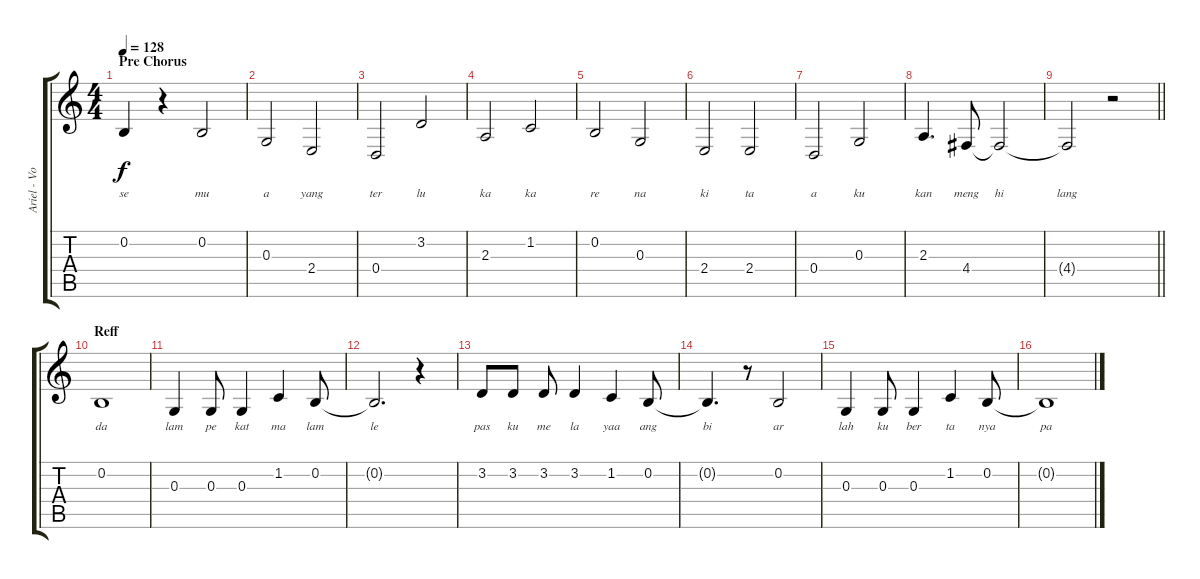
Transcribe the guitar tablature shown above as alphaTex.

\track ("Ariel - Vocal" "Ariel - Vo") {instrument viola}
\staff {score tabs}
\tuning (E4 B3 G3 D3 A2 E2) {hide}
\ts (4 4)
\section ("" "Pre Chorus")
\tempo 128
\clef g2
\ks c
0.2{t}.4{lyrics (0 "") lyrics (1 "se") lyrics (2 "") lyrics (3 "") lyrics (4 "") dy f} r.4 0.2.2{lyrics (0 "") lyrics (1 "mu") lyrics (2 "") lyrics (3 "") lyrics (4 "")} |
0.3.2{lyrics (0 "") lyrics (1 "a") lyrics (2 "") lyrics (3 "") lyrics (4 "")} 2.4.2{lyrics (0 "") lyrics (1 "yang") lyrics (2 "") lyrics (3 "") lyrics (4 "")} |
0.4.2{lyrics (0 "") lyrics (1 "ter") lyrics (2 "") lyrics (3 "") lyrics (4 "")} 3.2.2{lyrics (0 "") lyrics (1 "lu") lyrics (2 "") lyrics (3 "") lyrics (4 "")} |
2.3.2{lyrics (0 "") lyrics (1 "ka") lyrics (2 "") lyrics (3 "") lyrics (4 "")} 1.2.2{lyrics (0 "") lyrics (1 "ka") lyrics (2 "") lyrics (3 "") lyrics (4 "")} |
0.2.2{lyrics (0 "") lyrics (1 "re") lyrics (2 "") lyrics (3 "") lyrics (4 "")} 0.3.2{lyrics (0 "") lyrics (1 "na") lyrics (2 "") lyrics (3 "") lyrics (4 "")} |
2.4.2{lyrics (0 "") lyrics (1 "ki") lyrics (2 "") lyrics (3 "") lyrics (4 "")} 2.4.2{lyrics (0 "") lyrics (1 "ta") lyrics (2 "") lyrics (3 "") lyrics (4 "")} |
0.4.2{lyrics (0 "") lyrics (1 "a") lyrics (2 "") lyrics (3 "") lyrics (4 "")} 0.3.2{lyrics (0 "") lyrics (1 "ku") lyrics (2 "") lyrics (3 "") lyrics (4 "")} |
2.3.4{d lyrics (0 "") lyrics (1 "kan") lyrics (2 "") lyrics (3 "") lyrics (4 "")} 4.4.8{lyrics (0 "") lyrics (1 "meng") lyrics (2 "") lyrics (3 "") lyrics (4 "")} 4.4{t}.2{lyrics (0 "") lyrics (1 "hi") lyrics (2 "") lyrics (3 "") lyrics (4 "")} |
\barLineRight lightlight
4.4{t}.2{lyrics (0 "") lyrics (1 "lang") lyrics (2 "") lyrics (3 "") lyrics (4 "")} r.2 |
\section ("" "Reff")
0.2.1{lyrics (0 "") lyrics (1 "da") lyrics (2 "") lyrics (3 "") lyrics (4 "")} |
0.3.4{lyrics (0 "") lyrics (1 "lam") lyrics (2 "") lyrics (3 "") lyrics (4 "")} 0.3.8{lyrics (0 "") lyrics (1 "pe") lyrics (2 "") lyrics (3 "") lyrics (4 "")} 0.3.4{lyrics (0 "") lyrics (1 "kat") lyrics (2 "") lyrics (3 "") lyrics (4 "")} 1.2.4{lyrics (0 "") lyrics (1 "ma") lyrics (2 "") lyrics (3 "") lyrics (4 "")} 0.2.8{lyrics (0 "") lyrics (1 "lam") lyrics (2 "") lyrics (3 "") lyrics (4 "")} |
0.2{t}.2{d lyrics (0 "") lyrics (1 "le") lyrics (2 "") lyrics (3 "") lyrics (4 "")} r.4 |
3.2.8{lyrics (0 "") lyrics (1 "pas") lyrics (2 "") lyrics (3 "") lyrics (4 "")} 3.2.8{lyrics (0 "") lyrics (1 "ku") lyrics (2 "") lyrics (3 "") lyrics (4 "")} 3.2.8{lyrics (0 "") lyrics (1 "me") lyrics (2 "") lyrics (3 "") lyrics (4 "")} 3.2.4{lyrics (0 "") lyrics (1 "la") lyrics (2 "") lyrics (3 "") lyrics (4 "")} 1.2.4{lyrics (0 "") lyrics (1 "yaa") lyrics (2 "") lyrics (3 "") lyrics (4 "")} 0.2.8{lyrics (0 "") lyrics (1 "ang") lyrics (2 "") lyrics (3 "") lyrics (4 "")} |
0.2{t}.4{d lyrics (0 "") lyrics (1 "bi") lyrics (2 "") lyrics (3 "") lyrics (4 "")} r.8 0.2.2{lyrics (0 "") lyrics (1 "ar") lyrics (2 "") lyrics (3 "") lyrics (4 "")} |
0.3.4{lyrics (0 "") lyrics (1 "lah") lyrics (2 "") lyrics (3 "") lyrics (4 "")} 0.3.8{lyrics (0 "") lyrics (1 "ku") lyrics (2 "") lyrics (3 "") lyrics (4 "")} 0.3.4{lyrics (0 "") lyrics (1 "ber") lyrics (2 "") lyrics (3 "") lyrics (4 "")} 1.2.4{lyrics (0 "") lyrics (1 "ta") lyrics (2 "") lyrics (3 "") lyrics (4 "")} 0.2.8{lyrics (0 "") lyrics (1 "nya") lyrics (2 "") lyrics (3 "") lyrics (4 "")} |
0.2{t}.1{lyrics (0 "") lyrics (1 "pa") lyrics (2 "") lyrics (3 "") lyrics (4 "")}
